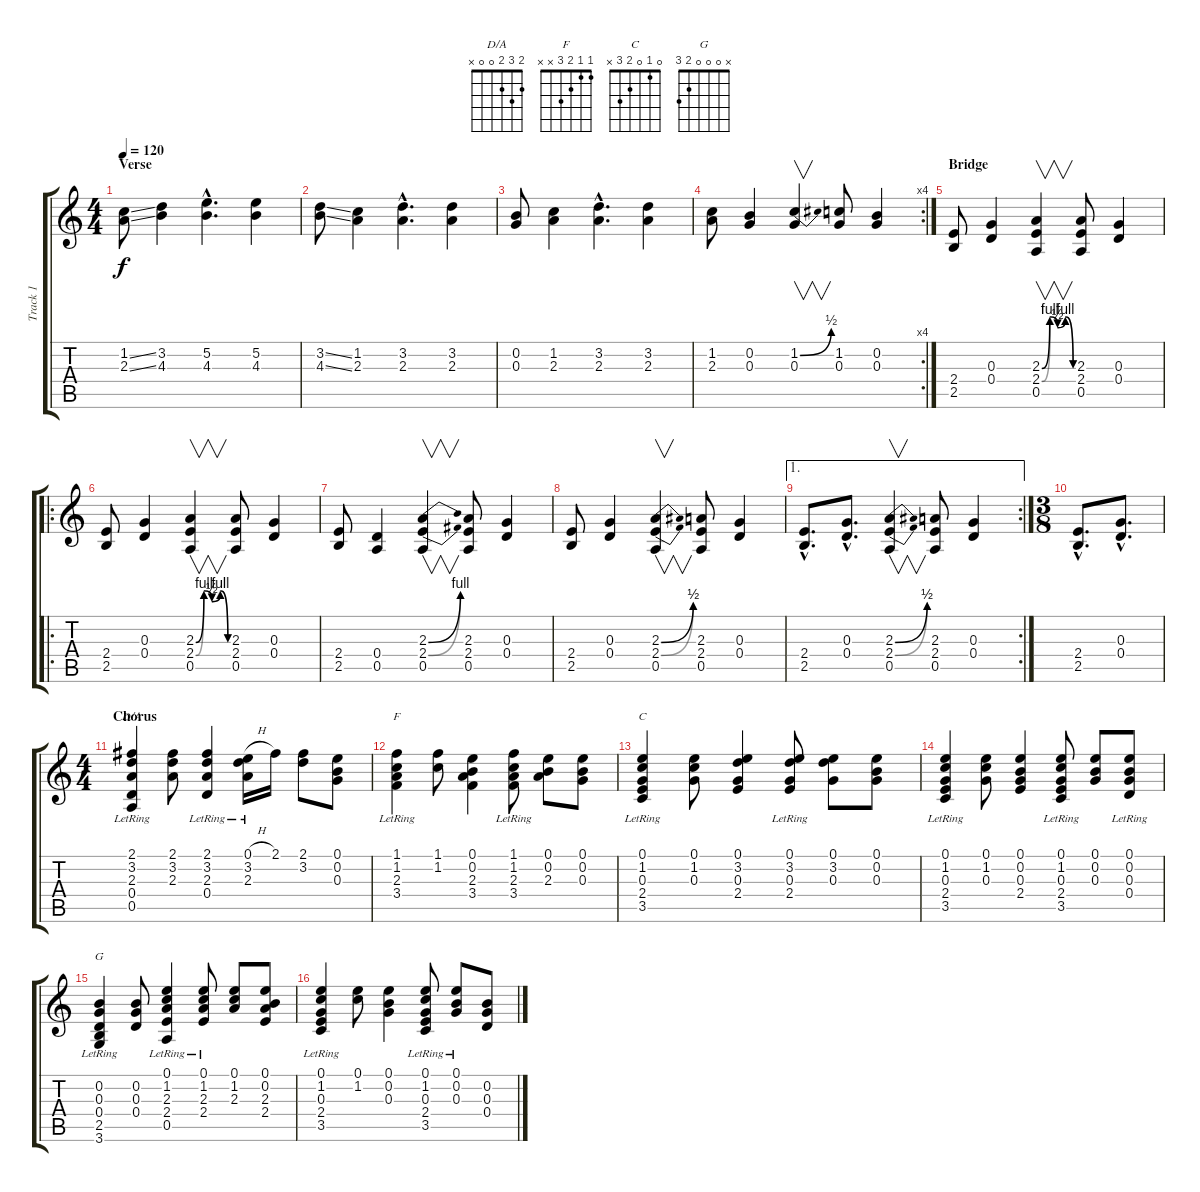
\track ("Track 1" "Track 1") {instrument acousticguitarsteel}
\staff {score tabs}
\tuning (E4 B3 G3 D3 A2 E2) {hide}
\chord ("D/A" 2 3 2 0 0 x)
\chord ("F" 1 1 2 3 x x)
\chord ("C" 0 1 0 2 3 x)
\chord ("G" x 0 0 0 2 3)
\ts (4 4)
\section ("" "Verse")
\tempo 120
\clef g2
\ks c
(1.2{ss} 2.3{ss}).8{dy f instrument acousticguitarsteel} (3.2 4.3).4 (5.2{hac} 4.3{hac}).4{d} (5.2 4.3).4 |
(3.2{ss} 4.3{ss}).8 (1.2 2.3).4 (3.2{hac} 2.3{hac}).4{d} (3.2 2.3).4 |
(0.2 0.3).8 (1.2 2.3).4 (3.2{hac} 2.3{hac}).4{d} (3.2 2.3).4 |
\rc 4
(1.2 2.3).8 (0.2 0.3).4 (1.2{be (bend 0 0 60 2)} 0.3).4{v} (1.2 0.3).8 (0.2 0.3).4 |
\section ("" "Bridge")
(2.4 2.5).8 (0.3 0.4).4 (2.3{be (custom 0 0 15 4 30 2 45 4 60 0)} 2.4{be (custom 0 0 16 4 30 2 45 4 60 0)} 0.5).4{v} (2.3 2.4 0.5).8 (0.3 0.4).4 |
\ro
(2.4 2.5).8 (0.3 0.4).4 (2.3{be (custom 0 0 15 4 30 2 46 4 60 0)} 2.4{be (custom 0 0 15 4 30 2 45 4 60 0)} 0.5).4{v} (2.3 2.4 0.5).8 (0.3 0.4).4 |
(2.4 2.5).8 (0.4 0.5).4 (2.3{be (bend 0 0 60 4)} 2.4{be (bend 0 0 60 4)} 0.5).4{v} (2.3 2.4 0.5).8 (0.3 0.4).4 |
(2.4 2.5).8 (0.3 0.4).4 (2.3{be (bend 0 0 60 2)} 2.4{be (bend 0 0 60 2)} 0.5).4{v} (2.3 2.4 0.5).8 (0.3 0.4).4 |
\ae 1
\rc 2
(2.4{hac} 2.5{hac}).8{d} (0.3{hac} 0.4{hac}).8{d} (2.3{be (bend 0 0 60 2)} 2.4{be (bend 0 0 60 2)} 0.5).4{v} (2.3 2.4 0.5).8 (0.3 0.4).4 |
\ts (3 8)
(2.4{hac} 2.5{hac}).8{d} (0.3{hac} 0.4{hac}).8{d} |
\ts (4 4)
\section ("" "Chorus")
(2.1 3.2 2.3 0.4{lr} 0.5{lr}).4{ch "D/A"} (2.1 3.2 2.3).8 (2.1 3.2 2.3 0.4{lr}).4 (0.1{h} 3.2{lr} 2.3{lr}).16 2.1.16 (2.1 3.2).8 (0.1 0.2 0.3).8 |
(1.1 1.2 2.3{lr} 3.4{lr}).4{ch "F"} (1.1 1.2).8 (0.1 0.2 2.3 3.4).4 (1.1 1.2 2.3 3.4{lr}).8 (0.1 0.2 2.3).8 (0.1 0.2 0.3).8 |
(0.1 1.2 0.3 2.4{lr} 3.5{lr}).4{ch "C"} (0.1 1.2 0.3).8 (0.1 3.2 0.3 2.4).4 (0.1 3.2 0.3 2.4{lr}).8 (0.1 3.2 0.3).8 (0.1 0.2 0.3).8 |
(0.1 1.2 0.3 2.4{lr} 3.5{lr}).4 (0.1 1.2 0.3).8 (0.1 0.2 0.3 2.4).4 (0.1 1.2 0.3 2.4{lr} 3.5{lr}).8 (0.1 0.2 0.3).8 (0.1{lr} 0.2 0.3 0.4).8 |
(0.2 0.3 0.4 2.5{lr} 3.6{lr}).4{ch "G"} (0.2 0.3 0.4).8 (0.1 1.2 2.3 2.4 0.5{lr}).4 (0.1 1.2 2.3 2.4{lr}).8 (0.1 1.2 2.3).8 (0.1 0.2 2.3 2.4).8 |
(0.1 1.2 0.3{lr} 2.4{lr} 3.5{lr}).4 (0.1 1.2).8 (0.1 0.2 0.3).4 (0.1 1.2 0.3 2.4{lr} 3.5{lr}).8 (0.1{lr} 0.2 0.3).8 (0.2 0.3 0.4).8
